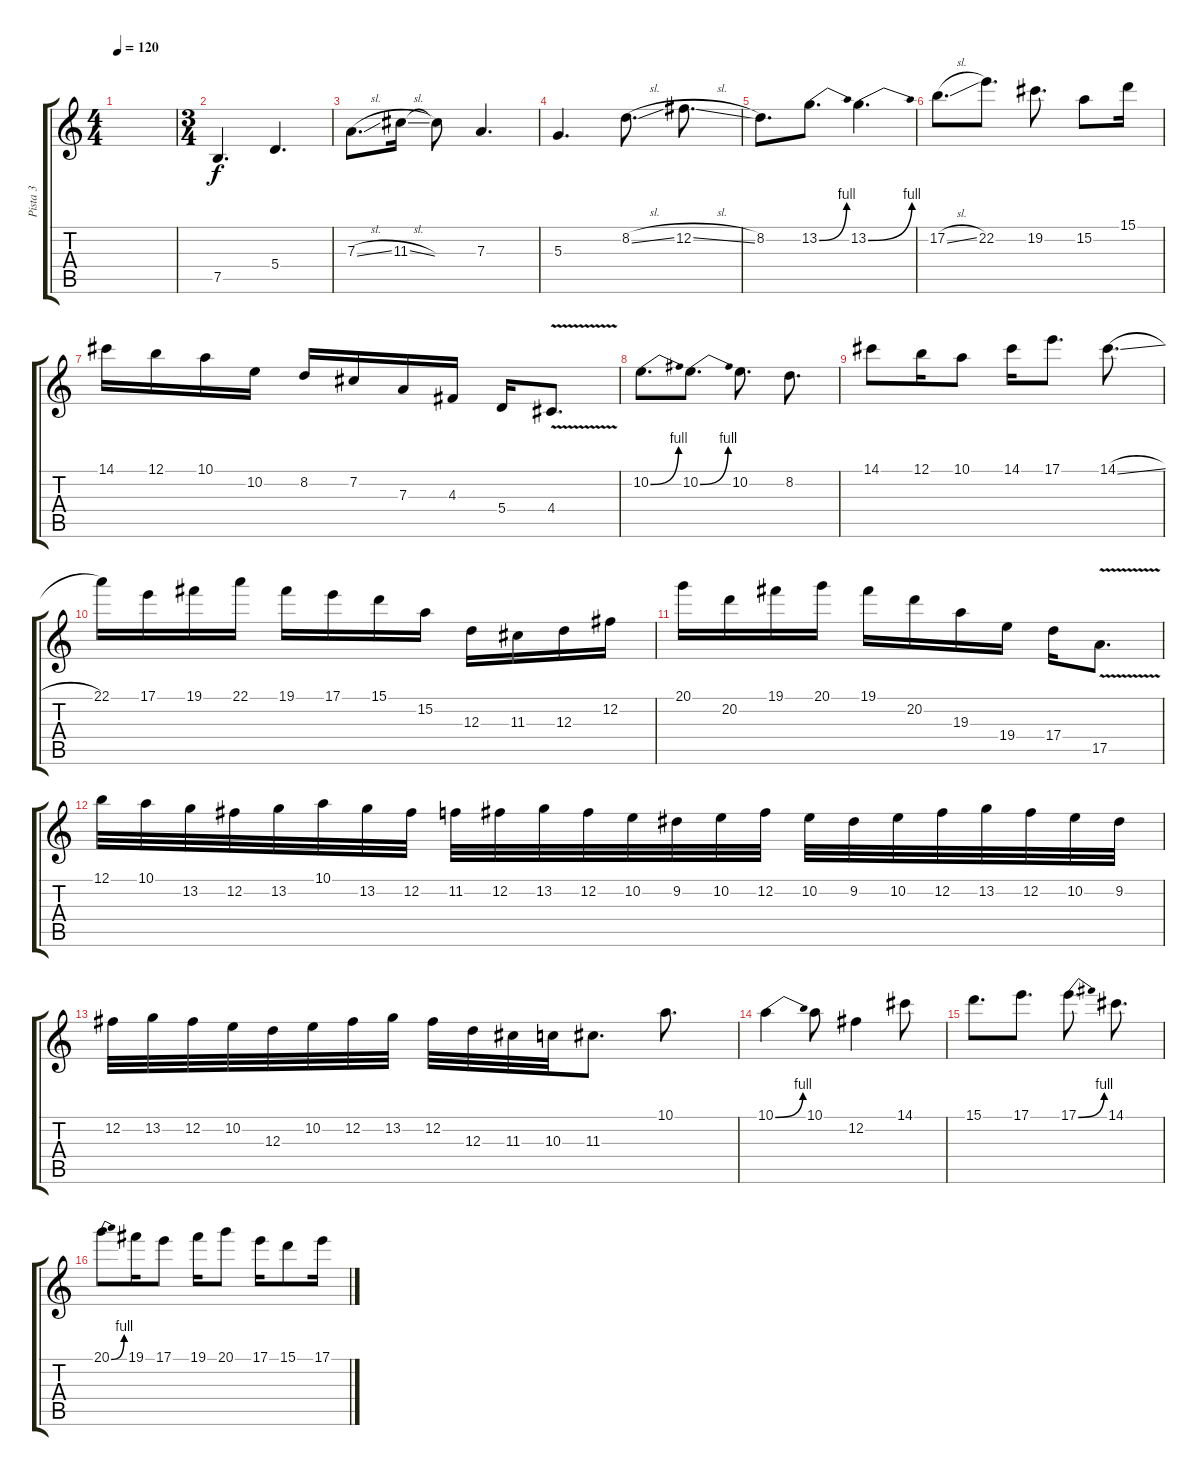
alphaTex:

\track ("Pista 3" "Pista 3") {instrument overdrivenguitar}
\staff {score tabs}
\tuning (B3 Gb3 D3 A2 E2 B1) {hide}
\ts (4 4)
\tempo 120
\clef g2
\ks c
|
\ts (3 4)
7.5.4{d} 5.4.4{d} |
7.3{sl}.8{d} 11.3{sl}.16 11.3{t}.8 7.3.4{d} |
5.3.4{d} 8.2{sl}.8{d} 12.2{sl}.8{d} |
8.2.8{d} 13.2{be (bend 0 0 60 4)}.8{d} 13.2{be (bend 0 0 60 4)}.4{d} |
17.2{sl}.8{d} 22.2.8{d} 19.2.8{d} 15.2.8 15.1.16 |
14.1.16 12.1.16 10.1.16 10.2.16 8.2.16 7.2.16 7.3.16 4.3.16 5.4.16 4.4{v}.8{d} |
10.2{be (bend 0 0 60 4)}.8{d} 10.2{be (bend 0 0 60 4)}.8{d} 10.2.8{d} 8.2.8{d} |
14.1.8 12.1.16 10.1.8 14.1.16 17.1.8{d} 14.1{sl}.8{d} |
22.1.16 17.1.16 19.1.16 22.1.16 19.1.16 17.1.16 15.1.16 15.2.16 12.3.16 11.3.16 12.3.16 12.2.16 |
20.1.16 20.2.16 19.1.16 20.1.16 19.1.16 20.2.16 19.3.16 19.4.16 17.4.16 17.5{v}.8{d} |
12.1.32 10.1.32 13.2.32 12.2.32 13.2.32 10.1.32 13.2.32 12.2.32 11.2.32 12.2.32 13.2.32 12.2.32 10.2.32 9.2.32 10.2.32 12.2.32 10.2.32 9.2.32 10.2.32 12.2.32 13.2.32 12.2.32 10.2.32 9.2.32 |
12.2.32 13.2.32 12.2.32 10.2.32 12.3.32 10.2.32 12.2.32 13.2.32 12.2.32 12.3.32 11.3.32 10.3.32 11.3.8{d} 10.1.8{d} |
10.1{be (bend 0 0 60 4)}.4 10.1.8 12.2.4 14.1.8 |
15.1.8{d} 17.1.8{d} 17.1{be (bend 0 0 60 4)}.8{d} 14.1.8{d} |
20.1{be (bend 0 0 60 4)}.8 19.1.16 17.1.8 19.1.16 20.1.8 17.1.16 15.1.8 17.1.16
